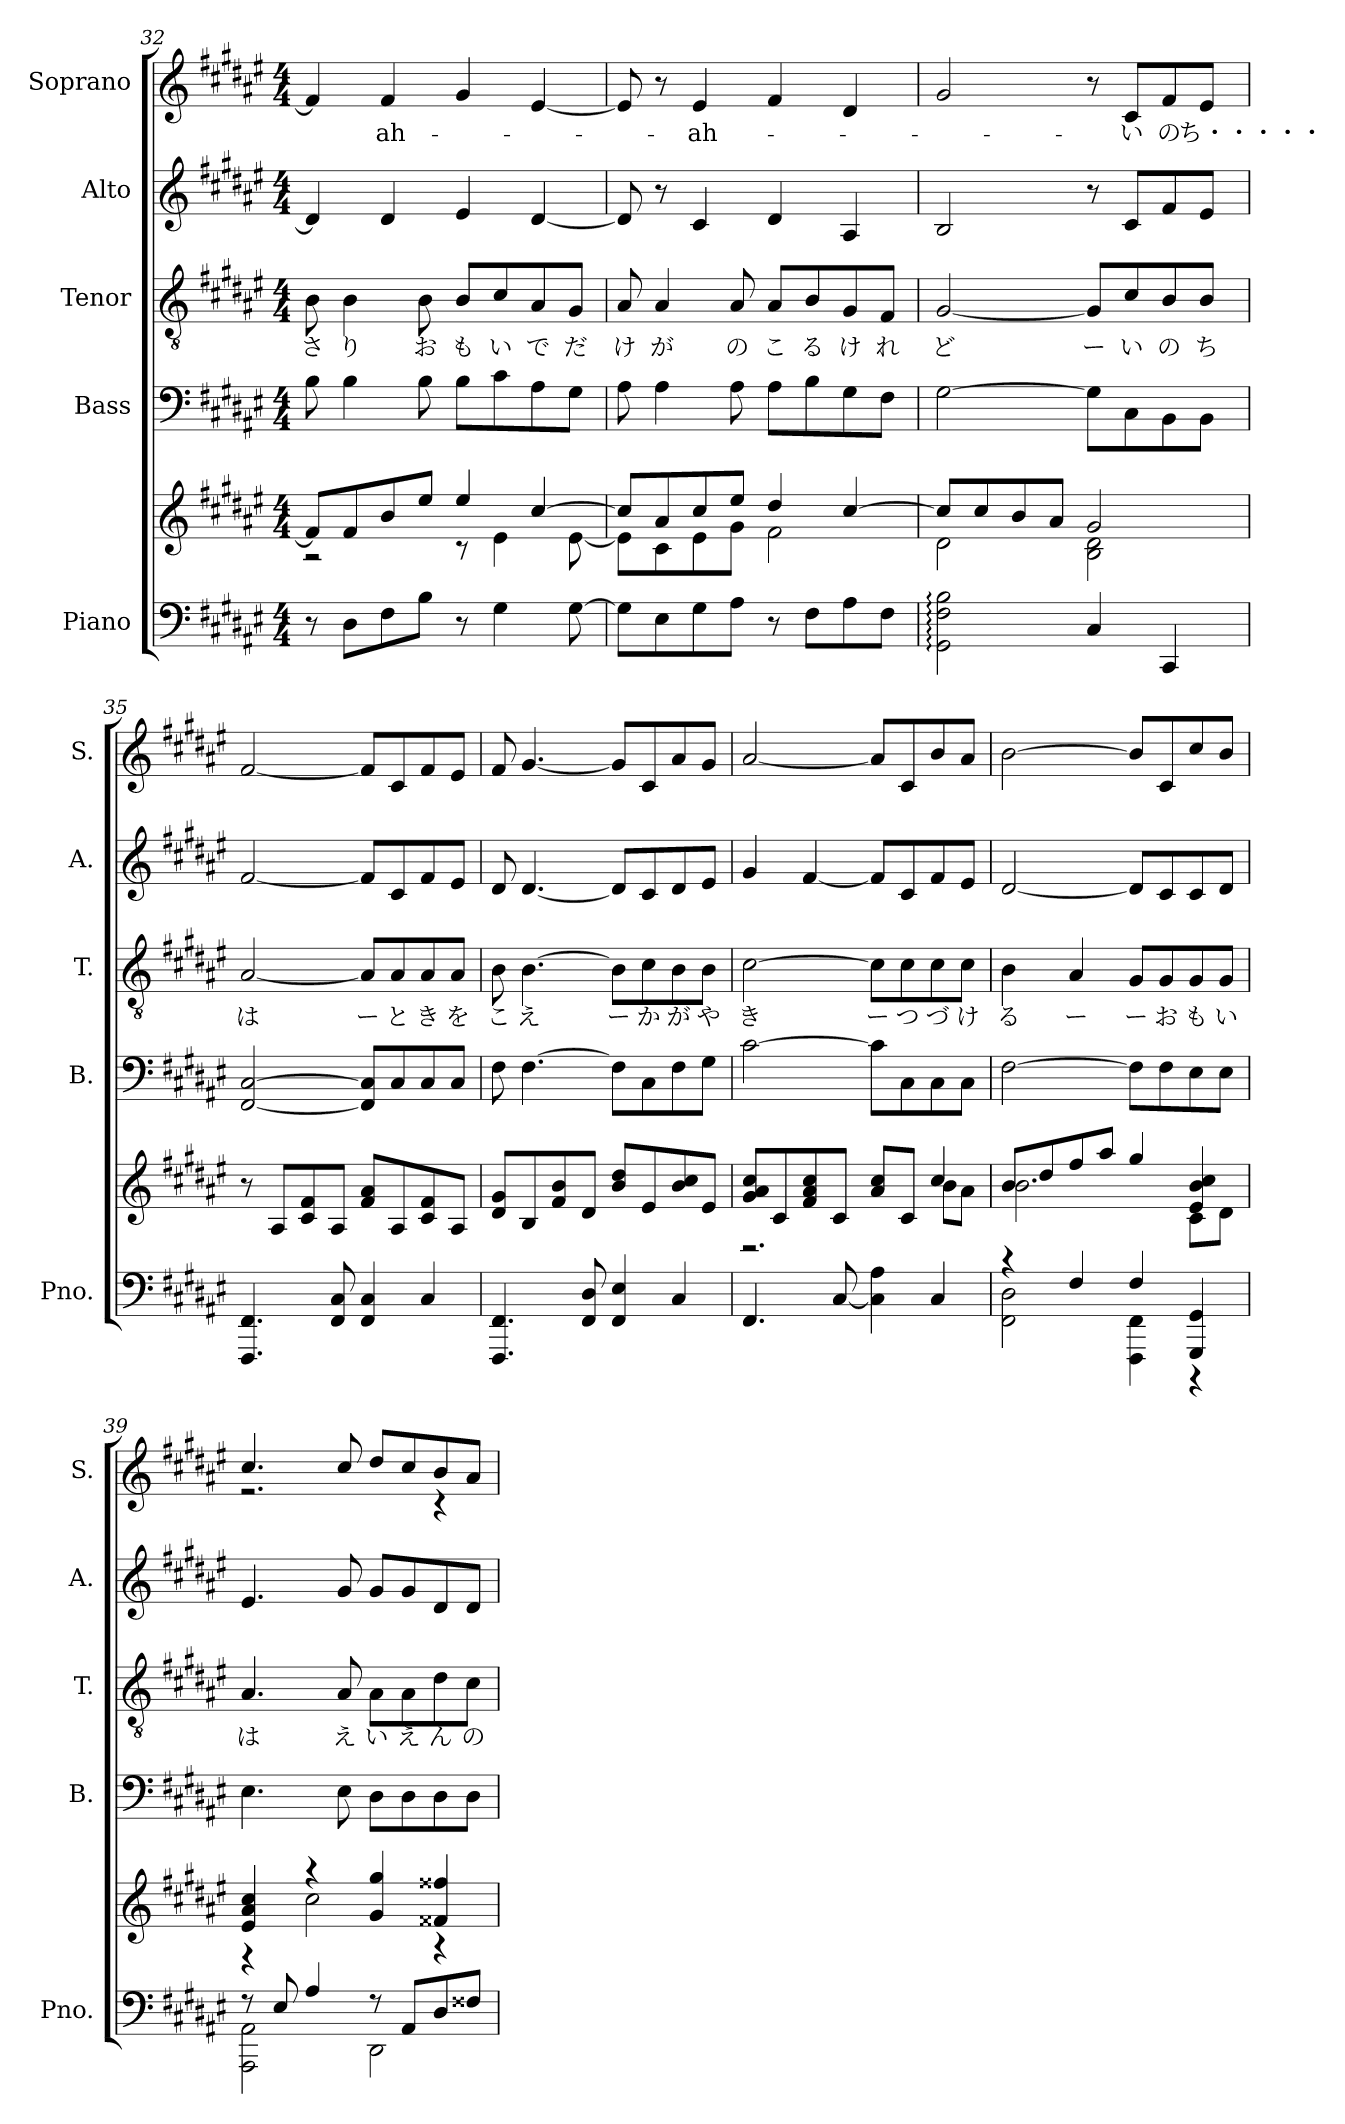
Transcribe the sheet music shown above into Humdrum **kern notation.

**kern	**kern	**kern	**kern	**text	**kern	**kern	**text
*part5	*part5	*part4	*part3	*part3	*part2	*part1	*part1
*staff6	*staff5	*staff4	*staff3	*staff3	*staff2	*staff1	*staff1
*I"Piano	*	*I"Bass	*I"Tenor	*	*I"Alto	*I"Soprano	*
*I'Pno.	*	*I'B.	*I'T.	*	*I'A.	*I'S.	*
*clefF4	*clefG2	*clefF4	*clefGv2	*	*clefG2	*clefG2	*
*k[f#c#g#d#a#e#]	*k[f#c#g#d#a#e#]	*k[f#c#g#d#a#e#]	*k[f#c#g#d#a#e#]	*	*k[f#c#g#d#a#e#]	*k[f#c#g#d#a#e#]	*
*M4/4	*M4/4	*M4/4	*M4/4	*	*M4/4	*M4/4	*
=32	=32	=32	=32	=32	=32	=32	=32
*	*^	*	*	*	*	*	*
8r	8f#/L]	2r	8B\	8B\	さ	4d#/]	4f#/]	.
8D#\L	8f#/	.	4B\	4B\	り	.	.	.
8F#\	8b/	.	.	.	.	4d#/	4f#/	ah-
8B\J	8ee#/J	.	8B\	8B\	お	.	.	.
8r	4ee#/	8r	8B\L	8B/L	も	4e#/	4g#/	.
4G#\	.	4e#\	8c#\	8c#/	い	.	.	.
.	[4cc#/	.	8A#\	8A#/	で	[4d#/	[4e#/	.
[8G#\	.	[8e#\	8G#\J	8G#/J	だ	.	.	.
=33	=33	=33	=33	=33	=33	=33	=33	=33
8G#\L]	8cc#/L]	8e#\L]	8A#\	8A#/	け	8d#/]	8e#/]	.
8E#\	8a#/	8c#\	4A#\	4A#/	が	8r	8r	.
8G#\	8cc#/	8e#\	.	.	.	4c#/	4e#/	ah-
8A#\J	8ee#/J	8g#\J	8A#\	8A#/	の	.	.	.
8r	4dd#/	2f#\	8A#\L	8A#/L	こ	4d#/	4f#/	.
8F#\L	.	.	8B\	8B/	る	.	.	.
8A#\	[4cc#/	.	8G#\	8G#/	け	4A#/	4d#/	.
8F#\J	.	.	8F#\J	8F#/J	れ	.	.	.
!!LO:PB:g=z
=34	=34	=34	=34	=34	=34	=34	=34	=34
2GG#\: 2F#\: 2B\:	8cc#/L]	2d#\	[2G#\	[2G#/	ど	2B/	2g#/	.
.	8cc#/	.	.	.	.	.	.	.
.	8b/	.	.	.	.	.	.	.
.	8a#/J	.	.	.	.	.	.	.
4C#/	2g#/	2B\ 2d#\	8G#\L]	8G#/L]	ー	8r	8r	.
.	.	.	8C#\	8c#/	い	8c#/L	8c#/L	い
4CC#/	.	.	8BB\	8B/	の	8f#/	8f#/	の
.	.	.	8BB\J	8B/J	ち	8e#/J	8e#/J	ち・・・・・
*	*v	*v	*	*	*	*	*	*
=35	=35	=35	=35	=35	=35	=35	=35
4.FFF#/ 4.FF#/	8r	[2FF#/ [2C#/	[2A#/	は	[2f#/	[2f#/	.
.	8A#/L	.	.	.	.	.	.
.	8c#/ 8f#/	.	.	.	.	.	.
8FF#/ 8C#/	8A#/J	.	.	.	.	.	.
4FF#/ 4C#/	8f#/ 8a#/L	8FF#/] 8C#/]L	8A#/L]	ー	8f#/L]	8f#/L]	.
.	8A#/	8C#/	8A#/	と	8c#/	8c#/	.
4C#/	8c#/ 8f#/	8C#/	8A#/	き	8f#/	8f#/	.
.	8A#/J	8C#/J	8A#/J	を	8e#/J	8e#/J	.
=36	=36	=36	=36	=36	=36	=36	=36
4.FFF#/ 4.FF#/	8d#/ 8g#/L	8F#\	8B\	こ	8d#/	8f#/	.
.	8B/	[4.F#\	[4.B\	え	[4.d#/	[4.g#/	.
.	8f#/ 8b/	.	.	.	.	.	.
8FF#/ 8D#/	8d#/J	.	.	.	.	.	.
4FF#/ 4E#/	8b/ 8dd#/L	8F#\L]	8B\L]	ー	8d#/L]	8g#/L]	.
.	8e#/	8C#\	8c#\	か	8c#/	8c#/	.
4C#/	8b/ 8cc#/	8F#\	8B\	が	8d#/	8a#/	.
.	8e#/J	8G#\J	8B\J	や	8e#/J	8g#/J	.
!!LO:LB:g=z
=37	=37	=37	=37	=37	=37	=37	=37
*	*^	*	*	*	*	*	*
4.FF#/	8g#/ 8a#/ 8cc#/L	2.r	[2c#\	[2c#\	き	4g#/	[2a#/	.
.	8c#/	.	.	.	.	.	.	.
.	8f#/ 8a#/ 8cc#/	.	.	.	.	[4f#/	.	.
[8C#/	8c#/J	.	.	.	.	.	.	.
4C#\] 4A#\	8a#/ 8cc#/L	.	8c#\L]	8c#\L]	ー	8f#/L]	8a#/L]	.
.	8c#/J	.	8C#\	8c#\	つ	8c#/	8c#/	.
4C#/	4cc#/	8b\L	8C#\	8c#\	づ	8f#/	8b/	.
.	.	8a#\J	8C#\J	8c#\J	け	8e#/J	8a#/J	.
=38	=38	=38	=38	=38	=38	=38	=38	=38
*^	*	*	*	*	*	*	*	*
4r	2FF#\ 2D#\	8b/L	2.b\	[2F#\	4B\	る	[2d#/	[2b\	.
.	.	8dd#/	.	.	.	.	.	.	.
4F#/	.	8ff#/	.	.	4A#/	ー	.	.	.
.	.	8aa#/J	.	.	.	.	.	.	.
4F#/	4FFF#\ 4FF#\	4gg#/	.	8F#\L]	8G#/L	ー	8d#/L]	8b/L]	.
.	.	.	.	8F#\	8G#/	お	8c#/	8c#/	.
4GGG#/ 4GG#/	4r	4e#/ 4b/ 4cc#/	8c#\L	8E#\	8G#/	も	8c#/	8cc#/	.
.	.	.	8d#\J	8E#\J	8G#/J	い	8d#/J	8b/J	.
=39	=39	=39	=39	=39	=39	=39	=39	=39	=39
*	*	*	*	*	*	*	*	*^	*
8r	2AAA#\ 2AA#\	4e#/ 4a#/ 4cc#/	4r	4.E#\	4.A#/	は	4.e#/	4.cc#/	2.r	.
8E#/	.	.	.	.	.	.	.	.	.	.
4A#/	.	4r	2cc#\	.	.	.	.	.	.	.
.	.	.	.	8E#\	8A#/	え	8g#/	8cc#/	.	.
8r	2DD#\	4g#/ 4gg#/	.	8D#\L	8A#\L	い	8g#/L	8dd#/L	.	.
8AA#/L	.	.	.	8D#\	8A#\	え	8g#/	8cc#/	.	.
8D#/	.	4f##X/ 4ff##X/	4r	8D#\	8d#\	ん	8d#/	8b/	4r	.
8F##X/J	.	.	.	8D#\J	8c#\J	の	8d#/J	8a#/J	.	.
*v	*v	*	*	*	*	*	*	*v	*v	*
*	*v	*v	*	*	*	*	*	*
=	=	=	=	=	=	=	=
*-	*-	*-	*-	*-	*-	*-	*-
